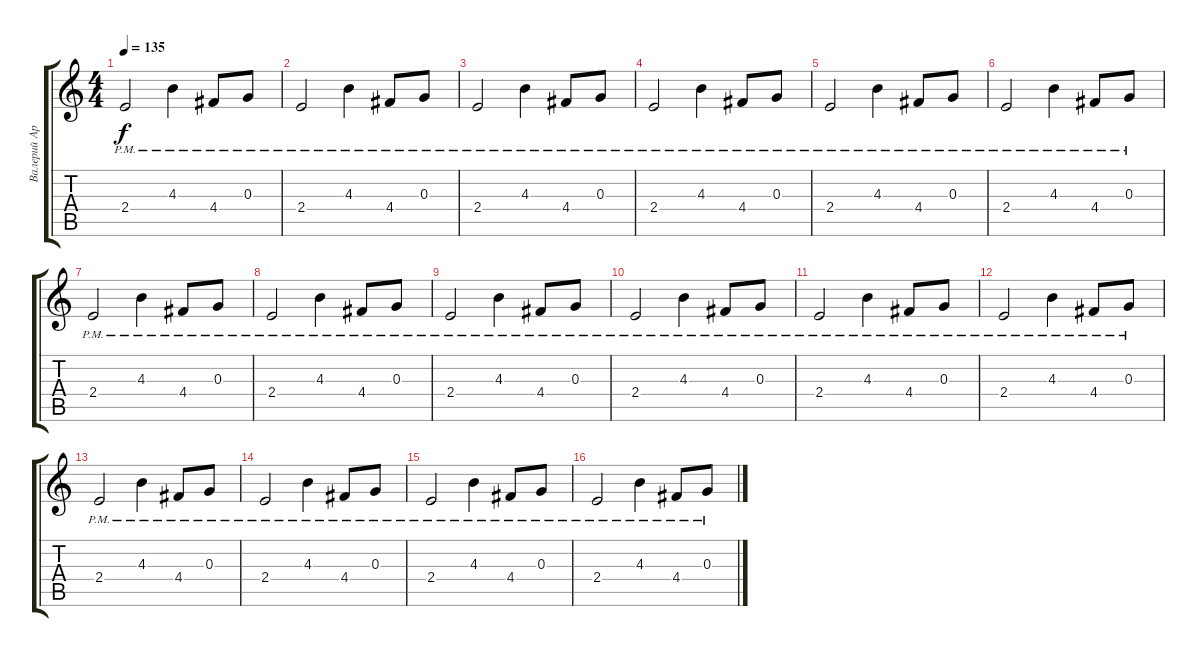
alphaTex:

\track ("Валерий Аркадин (гитара запись)" "Валерий Ар") {instrument distortionguitar}
\staff {score tabs}
\tuning (E4 B3 G3 D3 A2 E2) {hide}
\ts (4 4)
\tempo 135
\clef g2
\ks c
2.4{pm}.2{dy f} 4.3{pm}.4 4.4{pm}.8 0.3{pm}.8 |
2.4{pm}.2 4.3{pm}.4 4.4{pm}.8 0.3{pm}.8 |
2.4{pm}.2 4.3{pm}.4 4.4{pm}.8 0.3{pm}.8 |
2.4{pm}.2 4.3{pm}.4 4.4{pm}.8 0.3{pm}.8 |
2.4{pm}.2 4.3{pm}.4 4.4{pm}.8 0.3{pm}.8 |
2.4{pm}.2 4.3{pm}.4 4.4{pm}.8 0.3{pm}.8 |
2.4{pm}.2 4.3{pm}.4 4.4{pm}.8 0.3{pm}.8 |
2.4{pm}.2 4.3{pm}.4 4.4{pm}.8 0.3{pm}.8 |
2.4{pm}.2 4.3{pm}.4 4.4{pm}.8 0.3{pm}.8 |
2.4{pm}.2 4.3{pm}.4 4.4{pm}.8 0.3{pm}.8 |
2.4{pm}.2 4.3{pm}.4 4.4{pm}.8 0.3{pm}.8 |
2.4{pm}.2 4.3{pm}.4 4.4{pm}.8 0.3{pm}.8 |
2.4{pm}.2 4.3{pm}.4 4.4{pm}.8 0.3{pm}.8 |
2.4{pm}.2 4.3{pm}.4 4.4{pm}.8 0.3{pm}.8 |
2.4{pm}.2 4.3{pm}.4 4.4{pm}.8 0.3{pm}.8 |
2.4{pm}.2 4.3{pm}.4 4.4{pm}.8 0.3{pm}.8
